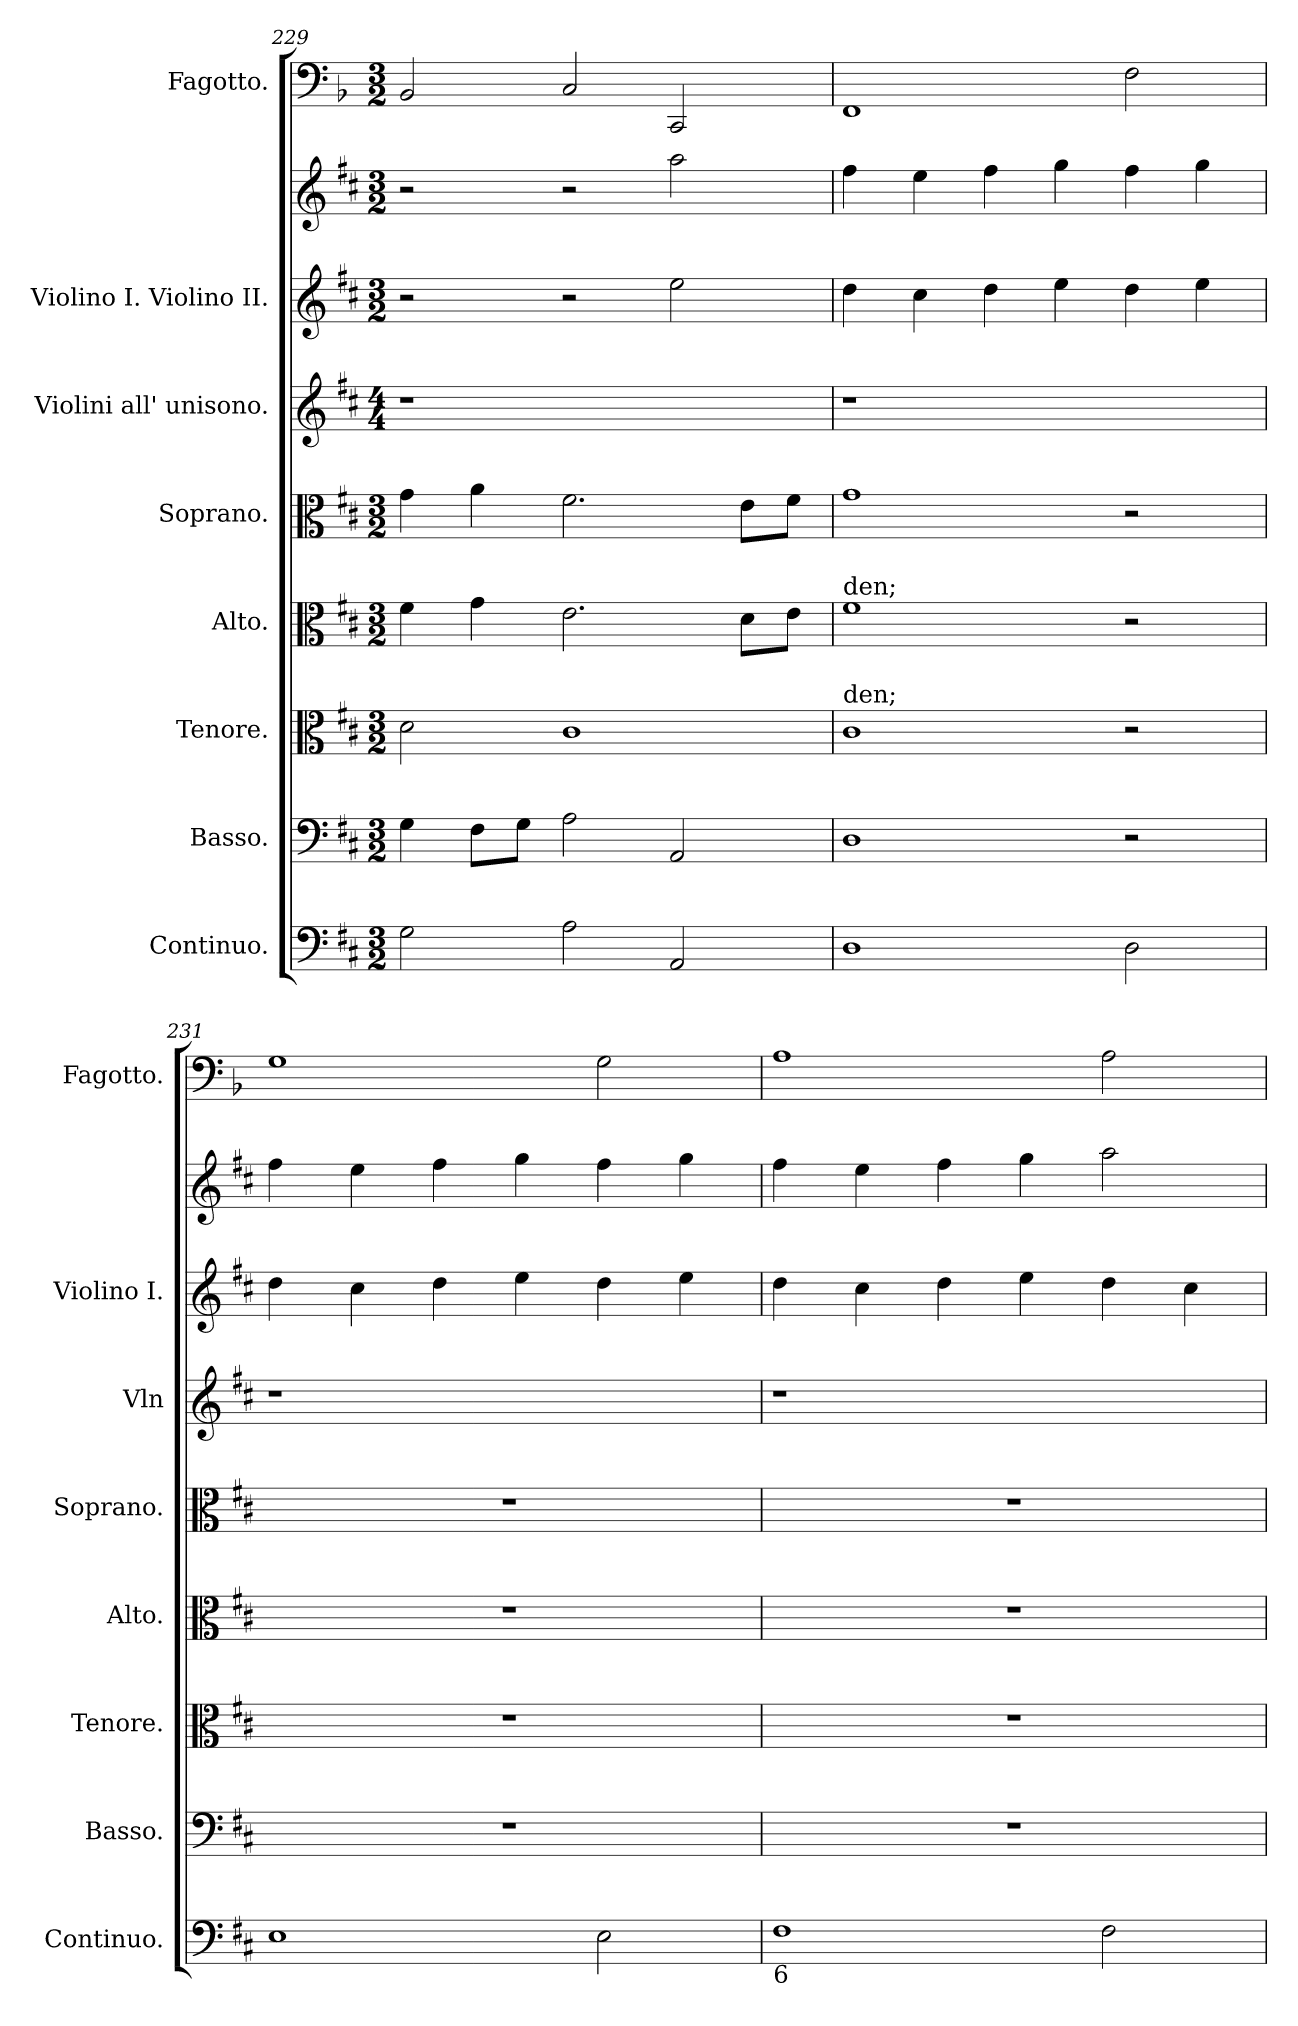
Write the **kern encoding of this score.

**kern	**kern	**kern	**kern	**kern	**kern	**kern	**kern	**kern
*part8	*part7	*part6	*part5	*part4	*part3	*part2	*part2	*part1
*staff9	*staff8	*staff7	*staff6	*staff5	*staff4	*staff3	*staff2	*staff1
*I"Continuo.	*I"Basso.	*I"Tenore.	*I"Alto.	*I"Soprano.	*I"Violini all' unisono.	*I"Violino I. Violino II.	*	*I"Fagotto.
*I'Continuo.	*I'Basso.	*I'Tenore.	*I'Alto.	*I'Soprano.	*I'Vln	*I'Violino I.	*	*I'Fagotto.
*clefF4	*clefF4	*clefC3	*clefC3	*clefC3	*clefG2	*clefG2	*clefG2	*clefF4
*	*	*	*	*	*	*	*	*ITrd2c3
*k[f#c#]	*k[f#c#]	*k[f#c#]	*k[f#c#]	*k[f#c#]	*k[f#c#]	*k[f#c#]	*k[f#c#]	*k[f#c#]
*D:	*D:	*D:	*D:	*D:	*D:	*D:	*D:	*D:
*M3/2	*M3/2	*M3/2	*M3/2	*M3/2	*M4/4	*M3/2	*M3/2	*M3/2
=229	=229	=229	=229	=229	=229	=229	=229	=229
2G\	4G\	2d\	4f#\	4g\	1r	2r	2r	2GG/
.	8F#\L	.	4g\	4a\	.	.	.	.
.	8G\J	.	.	.	.	.	.	.
2A\	2A\	1c#	2.e\	2.f#\	.	2r	2r	2AA/
2AA/	2AA/	.	.	.	2ryy	2ee\	2aa\	2AAA/
.	.	.	8d\L	8e\L	.	.	.	.
.	.	.	8e\J	8f#\J	.	.	.	.
=230!	=230!	=230!	=230!	=230!	=230!	=230!	=230!	=230!
!	!	!	!LO:TX:a:t=den;	!	!	!	!	!
!	!	!LO:TX:a:t=den;	!	!	!	!	!	!
1D	1D	1c#	1f#	1g	1r	4dd\	4ff#\	1DD
.	.	.	.	.	.	4cc#\	4ee\	.
.	.	.	.	.	.	4dd\	4ff#\	.
.	.	.	.	.	.	4ee\	4gg\	.
2D\	2r	2r	2r	2r	2ryy	4dd\	4ff#\	2D\
.	.	.	.	.	.	4ee\	4gg\	.
=231!	=231!	=231!	=231!	=231!	=231!	=231!	=231!	=231!
1E	1.r	1.r	1.r	1.r	1r	4dd\	4ff#\	1E
.	.	.	.	.	.	4cc#\	4ee\	.
.	.	.	.	.	.	4dd\	4ff#\	.
.	.	.	.	.	.	4ee\	4gg\	.
2E\	.	.	.	.	2ryy	4dd\	4ff#\	2E\
.	.	.	.	.	.	4ee\	4gg\	.
!!LO:PB:g=z
=232!	=232!	=232!	=232!	=232!	=232!	=232!	=232!	=232!
!LO:TX:b:t=6	!	!	!	!	!	!	!	!
1F#	1.r	1.r	1.r	1.r	1r	4dd\	4ff#\	1F#
.	.	.	.	.	.	4cc#\	4ee\	.
.	.	.	.	.	.	4dd\	4ff#\	.
.	.	.	.	.	.	4ee\	4gg\	.
2F#\	.	.	.	.	2ryy	4dd\	2aa\	2F#\
.	.	.	.	.	.	4cc#\	.	.
=!	=!	=!	=!	=!	=!	=!	=!	=!
*-	*-	*-	*-	*-	*-	*-	*-	*-
